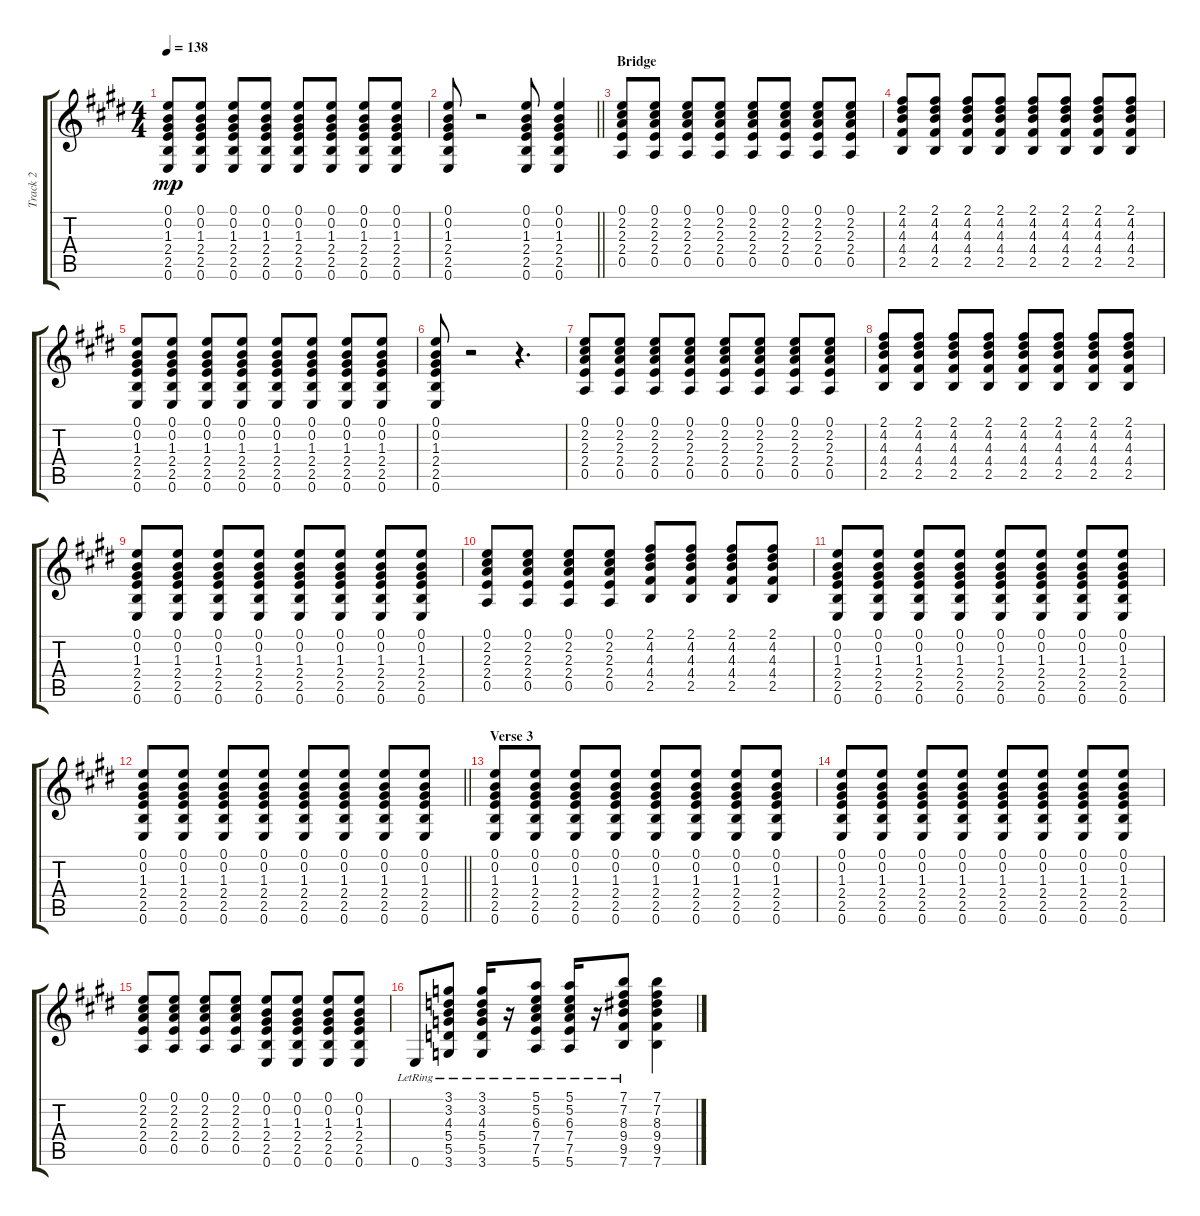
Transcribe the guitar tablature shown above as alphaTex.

\track ("Track 2" "Track 2") {instrument acousticguitarnylon}
\staff {score tabs}
\tuning (E4 B3 G3 D3 A2 E2) {hide}
\ts (4 4)
\tempo 138
\clef g2
\ks e
(0.1 0.2 1.3 2.4 2.5 0.6).8{dy mp} (0.1 0.2 1.3 2.4 2.5 0.6).8 (0.1 0.2 1.3 2.4 2.5 0.6).8 (0.1 0.2 1.3 2.4 2.5 0.6).8 (0.1 0.2 1.3 2.4 2.5 0.6).8 (0.1 0.2 1.3 2.4 2.5 0.6).8 (0.1 0.2 1.3 2.4 2.5 0.6).8 (0.1 0.2 1.3 2.4 2.5 0.6).8 |
\barLineRight lightlight
(0.1 0.2 1.3 2.4 2.5 0.6).8 r.2 (0.1 0.2 1.3 2.4 2.5 0.6).8 (0.1 0.2 1.3 2.4 2.5 0.6).4 |
\section ("" "Bridge")
(0.1 2.2 2.3 2.4 0.5).8 (0.1 2.2 2.3 2.4 0.5).8 (0.1 2.2 2.3 2.4 0.5).8 (0.1 2.2 2.3 2.4 0.5).8 (0.1 2.2 2.3 2.4 0.5).8 (0.1 2.2 2.3 2.4 0.5).8 (0.1 2.2 2.3 2.4 0.5).8 (0.1 2.2 2.3 2.4 0.5).8 |
(2.1 4.2 4.3 4.4 2.5).8 (2.1 4.2 4.3 4.4 2.5).8 (2.1 4.2 4.3 4.4 2.5).8 (2.1 4.2 4.3 4.4 2.5).8 (2.1 4.2 4.3 4.4 2.5).8 (2.1 4.2 4.3 4.4 2.5).8 (2.1 4.2 4.3 4.4 2.5).8 (2.1 4.2 4.3 4.4 2.5).8 |
(0.1 0.2 1.3 2.4 2.5 0.6).8 (0.1 0.2 1.3 2.4 2.5 0.6).8 (0.1 0.2 1.3 2.4 2.5 0.6).8 (0.1 0.2 1.3 2.4 2.5 0.6).8 (0.1 0.2 1.3 2.4 2.5 0.6).8 (0.1 0.2 1.3 2.4 2.5 0.6).8 (0.1 0.2 1.3 2.4 2.5 0.6).8 (0.1 0.2 1.3 2.4 2.5 0.6).8 |
(0.1 0.2 1.3 2.4 2.5 0.6).8 r.2 r.4{d} |
(0.1 2.2 2.3 2.4 0.5).8 (0.1 2.2 2.3 2.4 0.5).8 (0.1 2.2 2.3 2.4 0.5).8 (0.1 2.2 2.3 2.4 0.5).8 (0.1 2.2 2.3 2.4 0.5).8 (0.1 2.2 2.3 2.4 0.5).8 (0.1 2.2 2.3 2.4 0.5).8 (0.1 2.2 2.3 2.4 0.5).8 |
(2.1 4.2 4.3 4.4 2.5).8 (2.1 4.2 4.3 4.4 2.5).8 (2.1 4.2 4.3 4.4 2.5).8 (2.1 4.2 4.3 4.4 2.5).8 (2.1 4.2 4.3 4.4 2.5).8 (2.1 4.2 4.3 4.4 2.5).8 (2.1 4.2 4.3 4.4 2.5).8 (2.1 4.2 4.3 4.4 2.5).8 |
(0.1 0.2 1.3 2.4 2.5 0.6).8 (0.1 0.2 1.3 2.4 2.5 0.6).8 (0.1 0.2 1.3 2.4 2.5 0.6).8 (0.1 0.2 1.3 2.4 2.5 0.6).8 (0.1 0.2 1.3 2.4 2.5 0.6).8 (0.1 0.2 1.3 2.4 2.5 0.6).8 (0.1 0.2 1.3 2.4 2.5 0.6).8 (0.1 0.2 1.3 2.4 2.5 0.6).8 |
(0.1 2.2 2.3 2.4 0.5).8 (0.1 2.2 2.3 2.4 0.5).8 (0.1 2.2 2.3 2.4 0.5).8 (0.1 2.2 2.3 2.4 0.5).8 (2.1 4.2 4.3 4.4 2.5).8 (2.1 4.2 4.3 4.4 2.5).8 (2.1 4.2 4.3 4.4 2.5).8 (2.1 4.2 4.3 4.4 2.5).8 |
(0.1 0.2 1.3 2.4 2.5 0.6).8 (0.1 0.2 1.3 2.4 2.5 0.6).8 (0.1 0.2 1.3 2.4 2.5 0.6).8 (0.1 0.2 1.3 2.4 2.5 0.6).8 (0.1 0.2 1.3 2.4 2.5 0.6).8 (0.1 0.2 1.3 2.4 2.5 0.6).8 (0.1 0.2 1.3 2.4 2.5 0.6).8 (0.1 0.2 1.3 2.4 2.5 0.6).8 |
\barLineRight lightlight
(0.1 0.2 1.3 2.4 2.5 0.6).8 (0.1 0.2 1.3 2.4 2.5 0.6).8 (0.1 0.2 1.3 2.4 2.5 0.6).8 (0.1 0.2 1.3 2.4 2.5 0.6).8 (0.1 0.2 1.3 2.4 2.5 0.6).8 (0.1 0.2 1.3 2.4 2.5 0.6).8 (0.1 0.2 1.3 2.4 2.5 0.6).8 (0.1 0.2 1.3 2.4 2.5 0.6).8 |
\section ("" "Verse 3")
(0.1 0.2 1.3 2.4 2.5 0.6).8 (0.1 0.2 1.3 2.4 2.5 0.6).8 (0.1 0.2 1.3 2.4 2.5 0.6).8 (0.1 0.2 1.3 2.4 2.5 0.6).8 (0.1 0.2 1.3 2.4 2.5 0.6).8 (0.1 0.2 1.3 2.4 2.5 0.6).8 (0.1 0.2 1.3 2.4 2.5 0.6).8 (0.1 0.2 1.3 2.4 2.5 0.6).8 |
(0.1 0.2 1.3 2.4 2.5 0.6).8 (0.1 0.2 1.3 2.4 2.5 0.6).8 (0.1 0.2 1.3 2.4 2.5 0.6).8 (0.1 0.2 1.3 2.4 2.5 0.6).8 (0.1 0.2 1.3 2.4 2.5 0.6).8 (0.1 0.2 1.3 2.4 2.5 0.6).8 (0.1 0.2 1.3 2.4 2.5 0.6).8 (0.1 0.2 1.3 2.4 2.5 0.6).8 |
(0.1 2.2 2.3 2.4 0.5).8 (0.1 2.2 2.3 2.4 0.5).8 (0.1 2.2 2.3 2.4 0.5).8 (0.1 2.2 2.3 2.4 0.5).8 (0.1 0.2 1.3 2.4 2.5 0.6).8 (0.1 0.2 1.3 2.4 2.5 0.6).8 (0.1 0.2 1.3 2.4 2.5 0.6).8 (0.1 0.2 1.3 2.4 2.5 0.6).8 |
0.6{lr}.8 (3.1{lr} 3.2{lr} 4.3{lr} 5.4{lr} 5.5{lr} 3.6{lr}).8 (3.1{lr} 3.2{lr} 4.3{lr} 5.4{lr} 5.5{lr} 3.6{lr}).16 r.16 (5.1{lr} 5.2{lr} 6.3{lr} 7.4{lr} 7.5{lr} 5.6{lr}).8 (5.1{lr} 5.2{lr} 6.3{lr} 7.4{lr} 7.5{lr} 5.6{lr}).16 r.16 (7.1{lr} 7.2{lr} 8.3{lr} 9.4{lr} 9.5{lr} 7.6{lr}).8 (7.1 7.2 8.3 9.4 9.5 7.6).4
